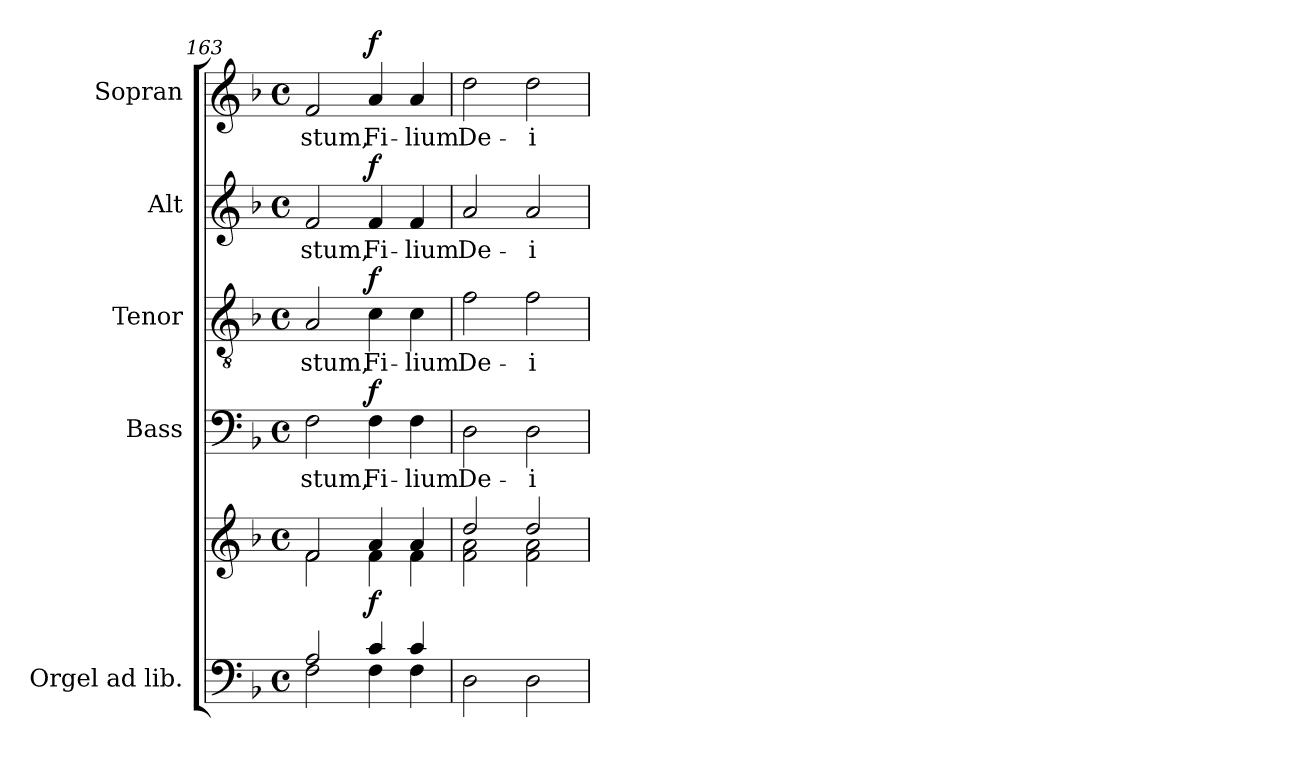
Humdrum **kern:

**kern	**kern	**dynam	**kern	**text	**dynam	**kern	**text	**dynam	**kern	**text	**dynam	**kern	**text	**dynam
*part5	*part5	*part5	*part4	*part4	*part4	*part3	*part3	*part3	*part2	*part2	*part2	*part1	*part1	*part1
*staff6	*staff5	*staff5/6	*staff4	*staff4	*staff4	*staff3	*staff3	*staff3	*staff2	*staff2	*staff2	*staff1	*staff1	*staff1
*I"Orgel ad lib.	*	*	*I"Bass	*	*	*I"Tenor	*	*	*I"Alt	*	*	*I"Sopran	*	*
*	*	*	*I'B.	*	*	*I'T.	*	*	*I'A.	*	*	*I'S.	*	*
*clefF4	*clefG2	*	*clefF4	*	*	*clefGv2	*	*	*clefG2	*	*	*clefG2	*	*
*k[b-]	*k[b-]	*	*k[b-]	*	*	*k[b-]	*	*	*k[b-]	*	*	*k[b-]	*	*
*F:	*F:	*	*F:	*	*	*F:	*	*	*F:	*	*	*F:	*	*
*M4/4	*M4/4	*	*M4/4	*	*	*M4/4	*	*	*M4/4	*	*	*M4/4	*	*
*met(c)	*met(c)	*	*met(c)	*	*	*met(c)	*	*	*met(c)	*	*	*met(c)	*	*
=163	=163	=163	=163	=163	=163	=163	=163	=163	=163	=163	=163	=163	=163	=163
*^	*^	*	*	*	*	*	*	*	*	*	*	*	*	*
!	!	!	!	!	!	!LO:LY:b	!	!	!LO:LY:b	!	!	!LO:LY:b	!	!	!LO:LY:b	!
2A/	2F\	2f/	2f\	.	2F\	-stum,	.	2A/	-stum,	.	2f/	-stum,	.	2f/	-stum,	.
!	!	!	!	!LO:DY:b	!	!LO:LY:b	!LO:DY:a	!	!LO:LY:b	!LO:DY:a	!	!LO:LY:b	!LO:DY:a	!	!LO:LY:b	!LO:DY:a
4c/	4F\	4a/	4f\	f	4F\	Fi-	f	4c\	Fi-	f	4f/	Fi-	f	4a/	Fi-	f
!	!	!	!	!	!	!LO:LY:b	!	!	!LO:LY:b	!	!	!LO:LY:b	!	!	!LO:LY:b	!
4c/	4F\	4a/	4f\	.	4F\	-lium	.	4c\	-lium	.	4f/	-lium	.	4a/	-lium	.
=164	=164	=164	=164	=164	=164	=164	=164	=164	=164	=164	=164	=164	=164	=164	=164	=164
!	!	!	!	!	!	!LO:LY:b	!	!	!LO:LY:b	!	!	!LO:LY:b	!	!	!LO:LY:b	!
*v	*v	*	*	*	*	*	*	*	*	*	*	*	*	*	*	*
2D\	2dd/	2f\ 2a\	.	2D\	De-	.	2f\	De-	.	2a/	De-	.	2dd\	De-	.
!	!	!	!	!	!LO:LY:b	!	!	!LO:LY:b	!	!	!LO:LY:b	!	!	!LO:LY:b	!
2D\	2dd/	2f\ 2a\	.	2D\	-i	.	2f\	-i	.	2a/	-i	.	2dd\	-i	.
*	*v	*v	*	*	*	*	*	*	*	*	*	*	*	*	*
=	=	=	=	=	=	=	=	=	=	=	=	=	=	=
*-	*-	*-	*-	*-	*-	*-	*-	*-	*-	*-	*-	*-	*-	*-
